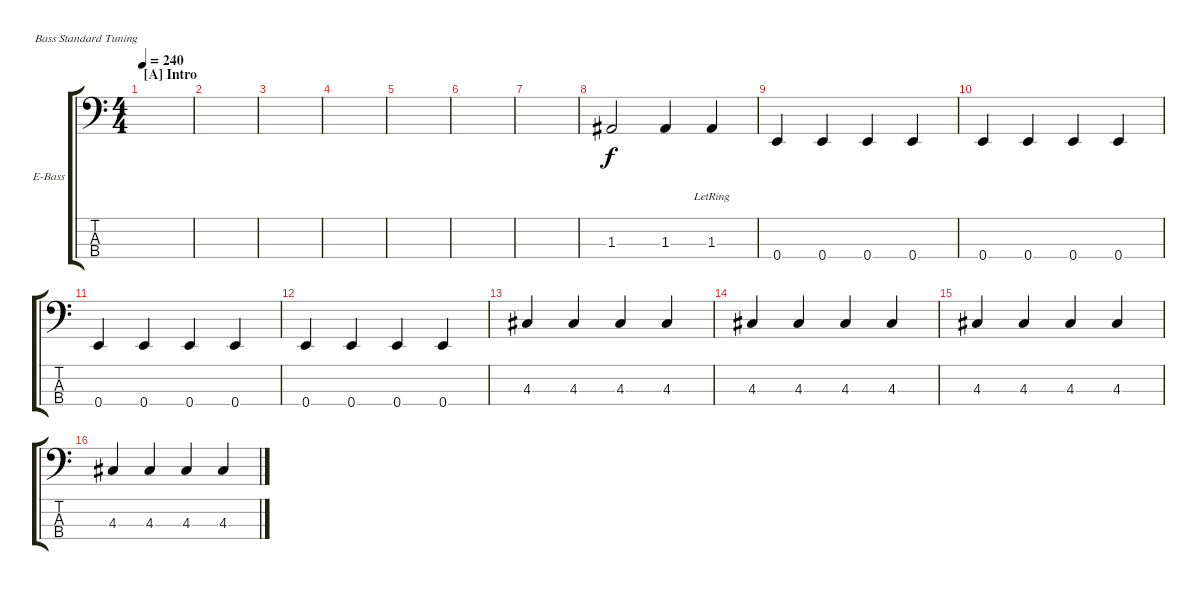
\defaultSystemsLayout 4
\bracketExtendMode groupsimilarinstruments
\firstSystemTrackNameOrientation horizontal
\otherSystemsTrackNameOrientation horizontal
\track ("Bass Guitar" "E-Bass") {instrument electricbassfinger}
\staff {score tabs}
\tuning (G2 D2 A1 E1)
\ts (4 4)
\section ("A" "Intro")
\tempo 240
\clef f4
\ks c
|
|
|
|
|
|
|
1.3.2{lyrics (0 "") lyrics (1 "") lyrics (2 "") lyrics (3 "") lyrics (4 "")} 1.3.4 1.3{lr}.4 |
0.4.4 0.4.4 0.4.4 0.4.4 |
0.4.4 0.4.4 0.4.4 0.4.4 |
0.4.4 0.4.4 0.4.4 0.4.4 |
0.4.4 0.4.4 0.4.4 0.4.4 |
4.3.4 4.3.4 4.3.4 4.3.4 |
4.3.4 4.3.4 4.3.4 4.3.4 |
4.3.4 4.3.4 4.3.4 4.3.4 |
4.3.4 4.3.4 4.3.4 4.3.4
